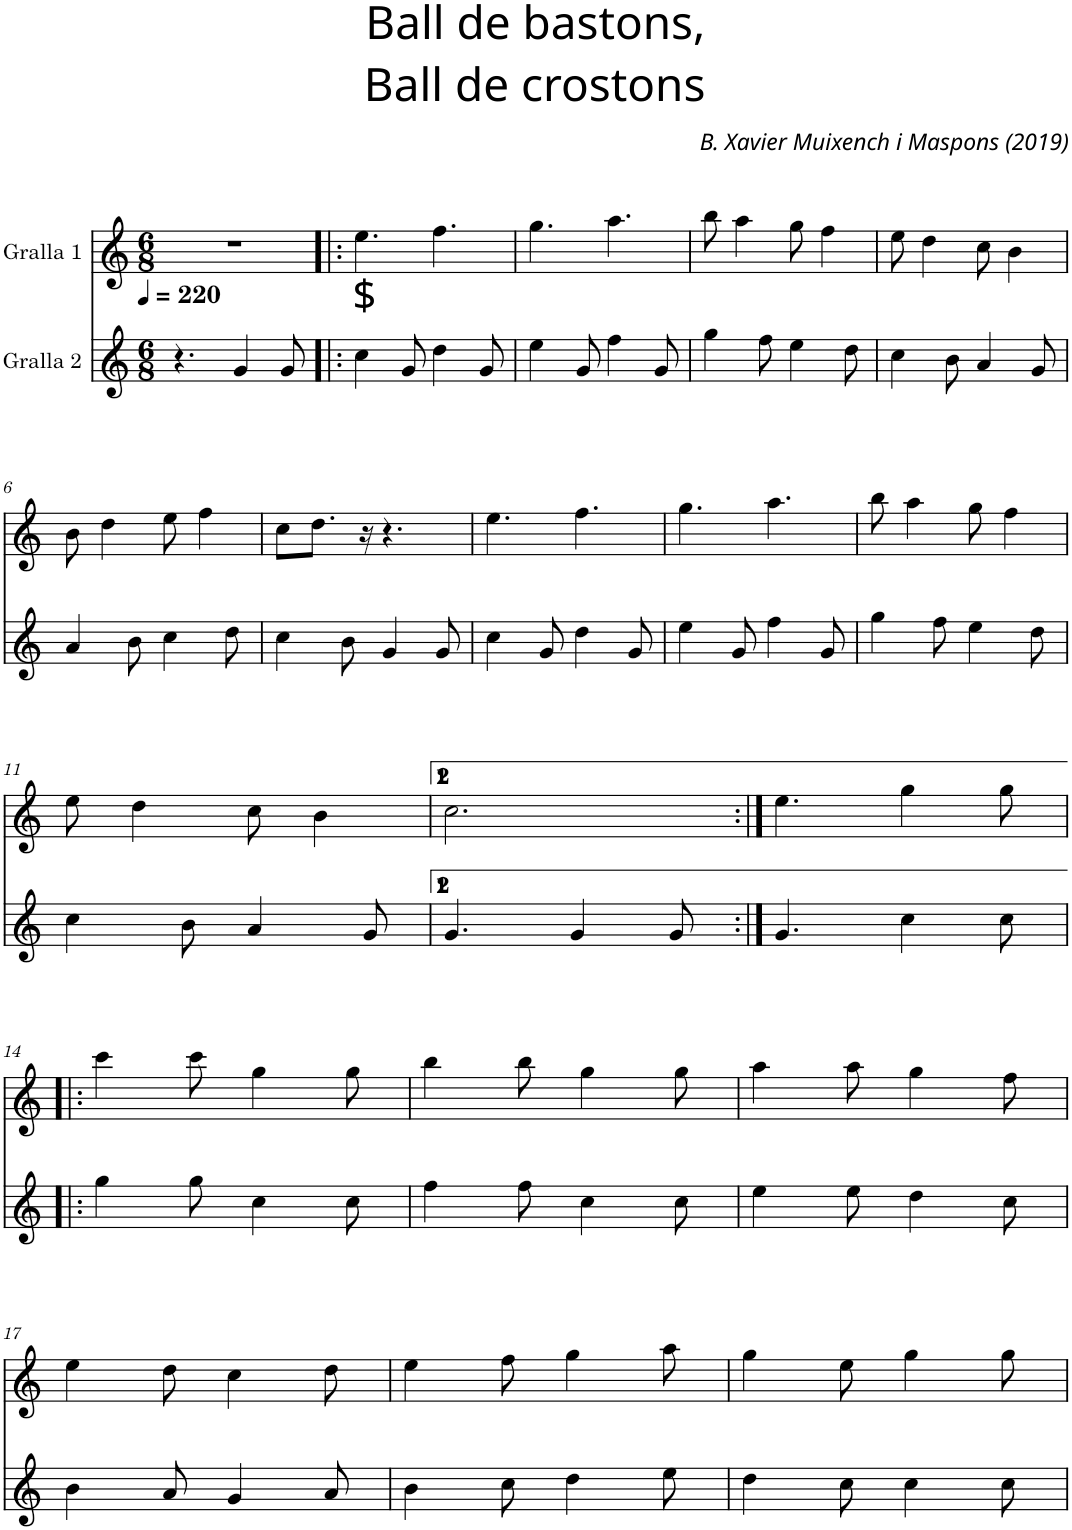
**kern	**kern
*part2	*part1
*staff2	*staff1
*I"Gralla 2	*I"Gralla 1
*clefG2	*clefG2
*k[]	*k[]
*M6/8	*M6/8
*MM220	*MM220
=1	=1
4.r	2.r
4g/	.
8g/	.
=2!|:	=2!|:
!	!LO:TX:b:t=$
4cc\	4.ee\
8g/	.
4dd\	4.ff\
8g/	.
=3	=3
4ee\	4.gg\
8g/	.
4ff\	4.aa\
8g/	.
=4	=4
4gg\	8bb\
.	4aa\
8ff\	.
4ee\	8gg\
.	4ff\
8dd\	.
=5	=5
4cc\	8ee\
.	4dd\
8b\	.
4a/	8cc\
.	4b\
8g/	.
!!LO:LB:g=z
=6	=6
4a/	8b\
.	4dd\
8b\	.
4cc\	8ee\
.	4ff\
8dd\	.
=7	=7
4cc\	8cc\L
.	8.dd\J
8b\	.
.	16r
4g/	4.r
8g/	.
=8	=8
4cc\	4.ee\
8g/	.
4dd\	4.ff\
8g/	.
=9	=9
4ee\	4.gg\
8g/	.
4ff\	4.aa\
8g/	.
=10	=10
4gg\	8bb\
.	4aa\
8ff\	.
4ee\	8gg\
.	4ff\
8dd\	.
!!LO:LB:g=z
=11	=11
4cc\	8ee\
.	4dd\
8b\	.
4a/	8cc\
.	4b\
8g/	.
=12	=12
4.g/	2.cc\
4g/	.
8g/	.
=13:|!	=13:|!
4.g/	4.ee\
4cc\	4gg\
8cc\	8gg\
!!LO:LB:g=z
=14!|:	=14!|:
4gg\	4ccc\
8gg\	8ccc\
4cc\	4gg\
8cc\	8gg\
=15	=15
4ff\	4bb\
8ff\	8bb\
4cc\	4gg\
8cc\	8gg\
=16	=16
4ee\	4aa\
8ee\	8aa\
4dd\	4gg\
8cc\	8ff\
!!LO:LB:g=z
=17	=17
4b\	4ee\
8a/	8dd\
4g/	4cc\
8a/	8dd\
=18	=18
4b\	4ee\
8cc\	8ff\
4dd\	4gg\
8ee\	8aa\
=19	=19
4dd\	4gg\
8cc\	8ee\
4cc\	4gg\
8cc\	8gg\
=	=
*-	*-
